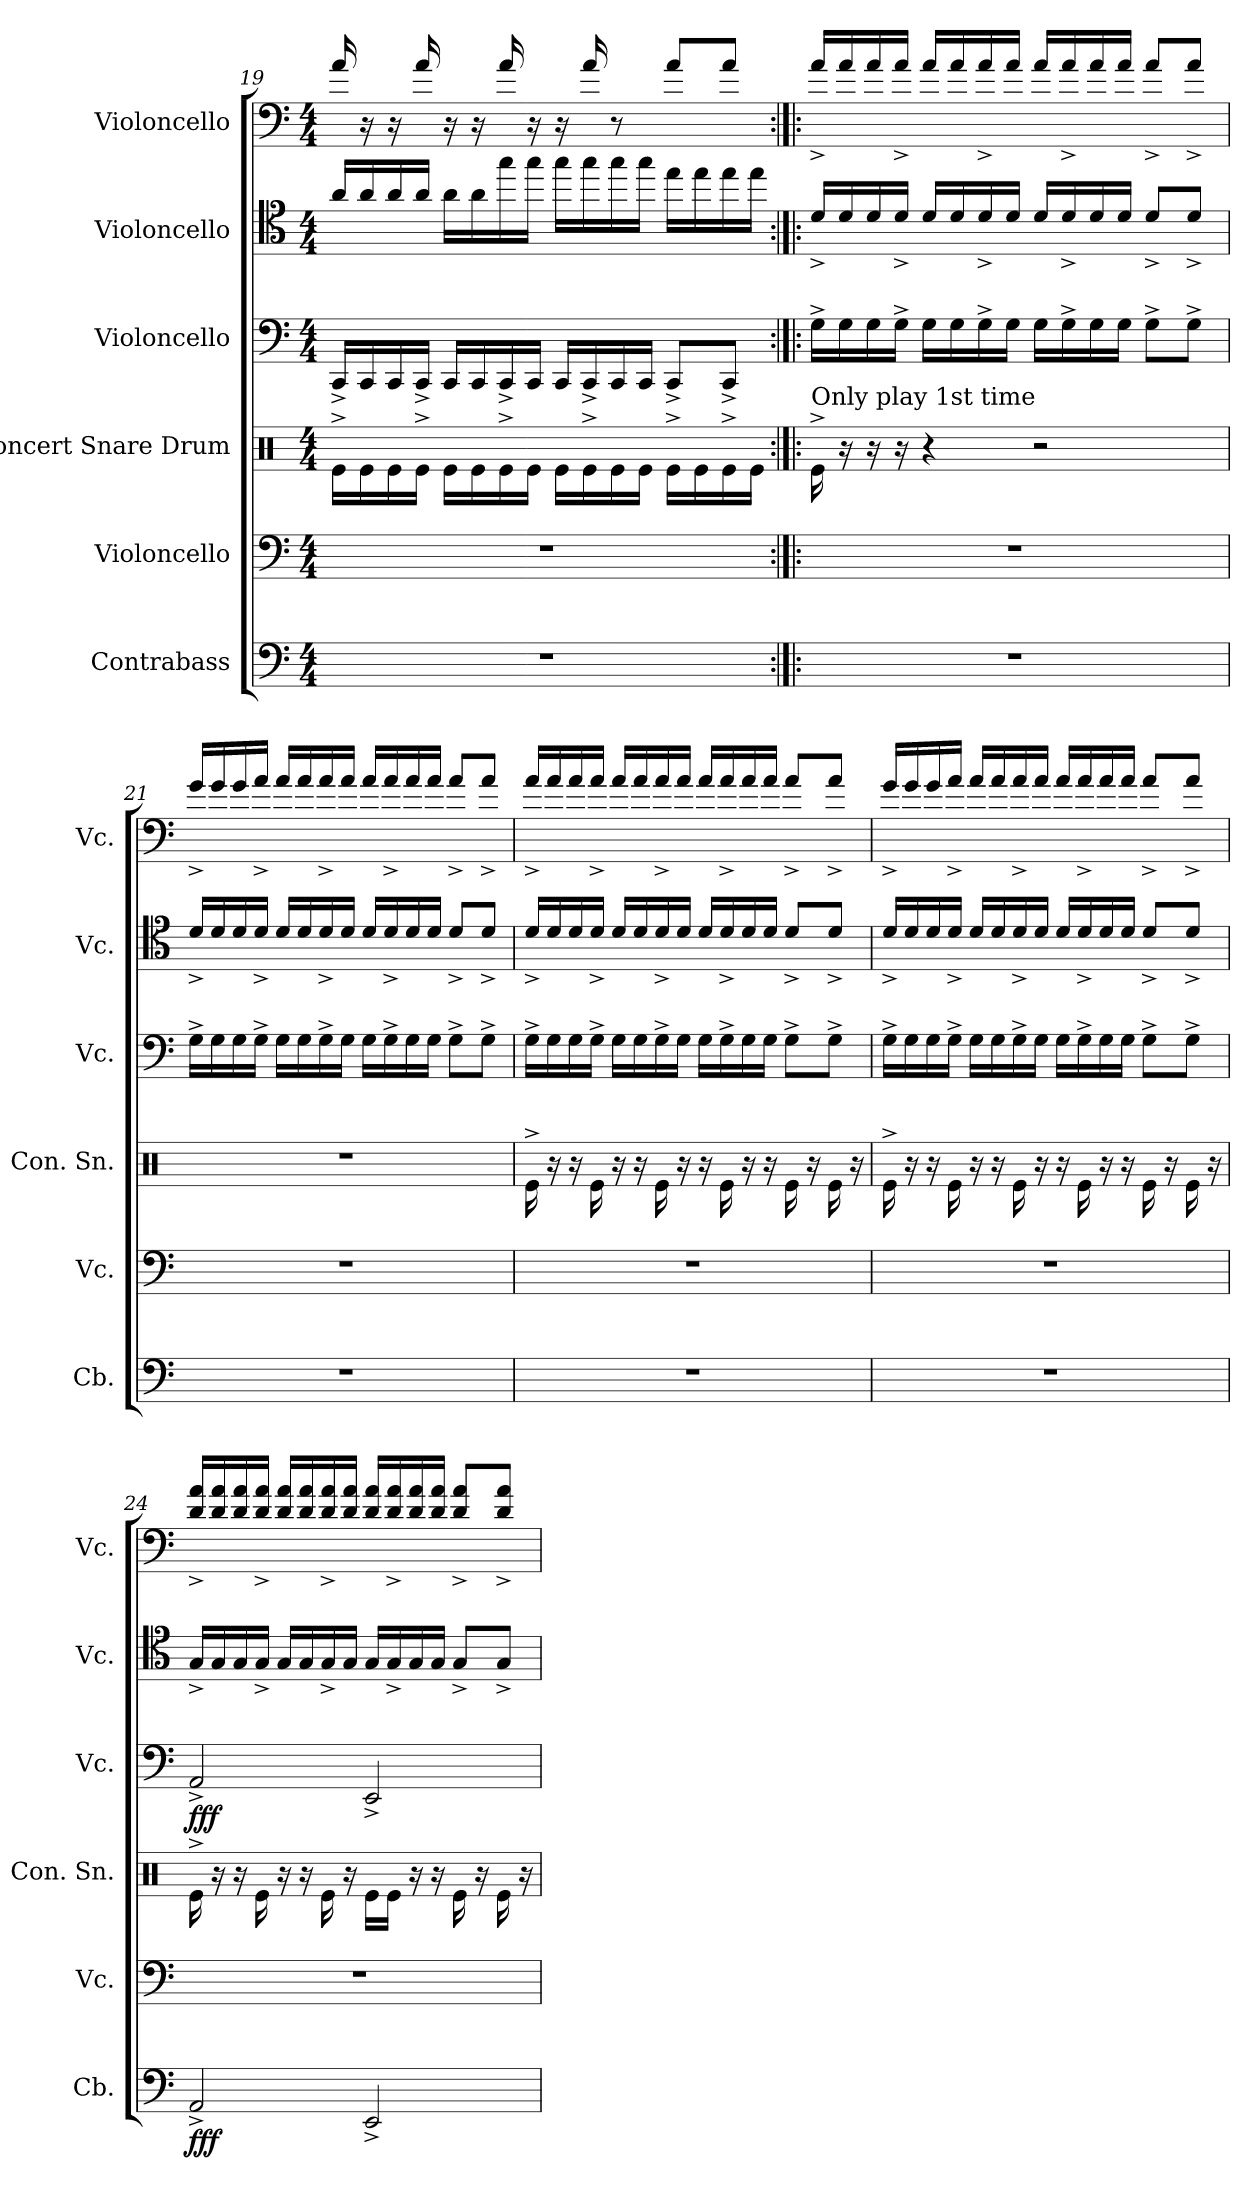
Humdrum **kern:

**kern	**dynam	**kern	**kern	**kern	**dynam	**kern	**kern
*part6	*part6	*part5	*part4	*part3	*part3	*part2	*part1
*staff6	*staff6	*staff5	*staff4	*staff3	*staff3	*staff2	*staff1
*I"Contrabass	*	*I"Violoncello	*I"Concert Snare Drum	*I"Violoncello	*	*I"Violoncello	*I"Violoncello
*I'Cb.	*	*I'Vc.	*I'Con. Sn.	*I'Vc.	*	*I'Vc.	*I'Vc.
!!LO:LB:g=z
*clefF4	*	*clefF4	*clefX	*clefF4	*	*clefC4	*clefF4
*ITrd7c12	*	*	*	*	*	*	*
*k[]	*	*k[]	*k[]	*k[]	*	*k[]	*k[]
*M4/4	*	*M4/4	*M4/4	*M4/4	*	*M4/4	*M4/4
=19	=19	=19	=19	=19	=19	=19	=19
1r	.	1r	16Re^\LL	16CC^/LL	.	16a/LL	16a/
.	.	.	16Re\	16CC/	.	16a/	16r
.	.	.	16Re\	16CC/	.	16a/	16r
.	.	.	16Re^\JJ	16CC^/JJ	.	16a/JJ	16a/
.	.	.	16Re\LL	16CC/LL	.	16a\LL	16r
.	.	.	16Re\	16CC/	.	16a\	16r
.	.	.	16Re^\	16CC^/	.	16gg\	16a/
.	.	.	16Re\JJ	16CC/JJ	.	16gg\JJ	16r
.	.	.	16Re\LL	16CC/LL	.	16gg\LL	16r
.	.	.	16Re^\	16CC^/	.	16gg\	16a/
.	.	.	16Re\	16CC/	.	16gg\	8r
.	.	.	16Re\JJ	16CC/JJ	.	16gg\JJ	.
.	.	.	16Re^\LL	8CC^/L	.	16ee\LL	8a/L
.	.	.	16Re\	.	.	16ee\	.
.	.	.	16Re^\	8CC^/J	.	16ee\	8a/J
.	.	.	16Re\JJ	.	.	16ee\JJ	.
=20:|!|:	=20:|!|:	=20:|!|:	=20:|!|:	=20:|!|:	=20:|!|:	=20:|!|:	=20:|!|:
!	!	!	!LO:TX:a:t=Only play 1st time	!	!	!	!
1r	.	1r	16Re^\	16G^\LL	.	16d^/LL	16a^/LL
.	.	.	16r	16G\	.	16d/	16a/
.	.	.	16r	16G\	.	16d/	16a/
.	.	.	16r	16G^\JJ	.	16d^/JJ	16a^/JJ
.	.	.	4r	16G\LL	.	16d/LL	16a/LL
.	.	.	.	16G\	.	16d/	16a/
.	.	.	.	16G^\	.	16d^/	16a^/
.	.	.	.	16G\JJ	.	16d/JJ	16a/JJ
.	.	.	2r	16G\LL	.	16d/LL	16a/LL
.	.	.	.	16G^\	.	16d^/	16a^/
.	.	.	.	16G\	.	16d/	16a/
.	.	.	.	16G\JJ	.	16d/JJ	16a/JJ
.	.	.	.	8G^\L	.	8d^/L	8a^/L
.	.	.	.	8G^\J	.	8d^/J	8a^/J
!!LO:PB:g=z
=21	=21	=21	=21	=21	=21	=21	=21
1r	.	1r	1r	16G^\LL	.	16d^/LL	16g^/LL
.	.	.	.	16G\	.	16d/	16g/
.	.	.	.	16G\	.	16d/	16g/
.	.	.	.	16G^\JJ	.	16d^/JJ	16a^/JJ
.	.	.	.	16G\LL	.	16d/LL	16a/LL
.	.	.	.	16G\	.	16d/	16a/
.	.	.	.	16G^\	.	16d^/	16a^/
.	.	.	.	16G\JJ	.	16d/JJ	16a/JJ
.	.	.	.	16G\LL	.	16d/LL	16a/LL
.	.	.	.	16G^\	.	16d^/	16a^/
.	.	.	.	16G\	.	16d/	16a/
.	.	.	.	16G\JJ	.	16d/JJ	16a/JJ
.	.	.	.	8G^\L	.	8d^/L	8a^/L
.	.	.	.	8G^\J	.	8d^/J	8a^/J
=22	=22	=22	=22	=22	=22	=22	=22
1r	.	1r	16Re^\	16G^\LL	.	16d^/LL	16a^/LL
.	.	.	16r	16G\	.	16d/	16a/
.	.	.	16r	16G\	.	16d/	16a/
.	.	.	16Re\	16G^\JJ	.	16d^/JJ	16a^/JJ
.	.	.	16r	16G\LL	.	16d/LL	16a/LL
.	.	.	16r	16G\	.	16d/	16a/
.	.	.	16Re\	16G^\	.	16d^/	16a^/
.	.	.	16r	16G\JJ	.	16d/JJ	16a/JJ
.	.	.	16r	16G\LL	.	16d/LL	16a/LL
.	.	.	16Re\	16G^\	.	16d^/	16a^/
.	.	.	16r	16G\	.	16d/	16a/
.	.	.	16r	16G\JJ	.	16d/JJ	16a/JJ
.	.	.	16Re\	8G^\L	.	8d^/L	8a^/L
.	.	.	16r	.	.	.	.
.	.	.	16Re\	8G^\J	.	8d^/J	8a^/J
.	.	.	16r	.	.	.	.
=23	=23	=23	=23	=23	=23	=23	=23
1r	.	1r	16Re^\	16G^\LL	.	16d^/LL	16g^/LL
.	.	.	16r	16G\	.	16d/	16g/
.	.	.	16r	16G\	.	16d/	16g/
.	.	.	16Re\	16G^\JJ	.	16d^/JJ	16a^/JJ
.	.	.	16r	16G\LL	.	16d/LL	16a/LL
.	.	.	16r	16G\	.	16d/	16a/
.	.	.	16Re\	16G^\	.	16d^/	16a^/
.	.	.	16r	16G\JJ	.	16d/JJ	16a/JJ
.	.	.	16r	16G\LL	.	16d/LL	16a/LL
.	.	.	16Re\	16G^\	.	16d^/	16a^/
.	.	.	16r	16G\	.	16d/	16a/
.	.	.	16r	16G\JJ	.	16d/JJ	16a/JJ
.	.	.	16Re\	8G^\L	.	8d^/L	8a^/L
.	.	.	16r	.	.	.	.
.	.	.	16Re\	8G^\J	.	8d^/J	8a^/J
.	.	.	16r	.	.	.	.
!!LO:LB:g=z
=24	=24	=24	=24	=24	=24	=24	=24
!	!LO:DY:b	!	!	!	!LO:DY:b	!	!
2AAA^/	fff	1r	16Re^\	2AA^/	fff	16G^/LL	16d/^ 16a/^LL
.	.	.	16r	.	.	16G/	16d/ 16a/
.	.	.	16r	.	.	16G/	16d/ 16a/
.	.	.	16Re\	.	.	16G^/JJ	16d/^ 16a/^JJ
.	.	.	16r	.	.	16G/LL	16d/ 16a/LL
.	.	.	16r	.	.	16G/	16d/ 16a/
.	.	.	16Re\	.	.	16G^/	16d/^ 16a/^
.	.	.	16r	.	.	16G/JJ	16d/ 16a/JJ
2EEE^/	.	.	16Re\LL	2EE^/	.	16G/LL	16d/ 16a/LL
.	.	.	16Re\JJ	.	.	16G^/	16d/^ 16a/^
.	.	.	16r	.	.	16G/	16d/ 16a/
.	.	.	16r	.	.	16G/JJ	16d/ 16a/JJ
.	.	.	16Re\	.	.	8G^/L	8d/^ 8a/^L
.	.	.	16r	.	.	.	.
.	.	.	16Re\	.	.	8G^/J	8d/^ 8a/^J
.	.	.	16r	.	.	.	.
=	=	=	=	=	=	=	=
*-	*-	*-	*-	*-	*-	*-	*-
